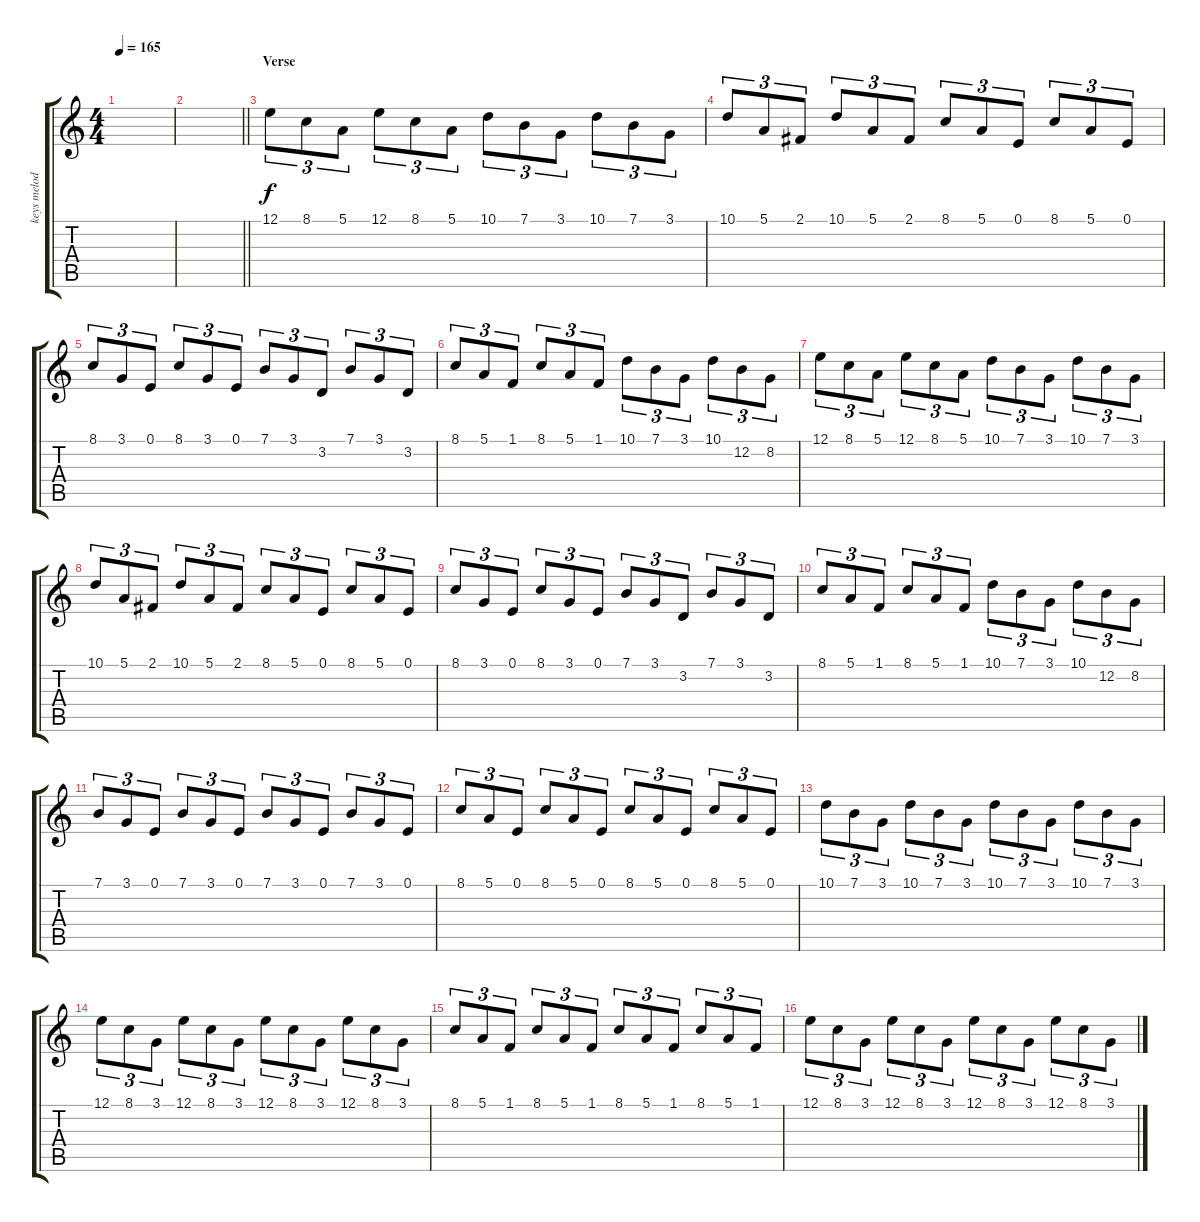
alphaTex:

\track ("keys melody" "keys melod") {instrument musicbox}
\staff {score tabs}
\tuning (E4 B3 G3 D3 A2 E2) {hide}
\ts (4 4)
\tempo 165
\clef g2
\ks aminor
|
\barLineRight lightlight
|
\section ("" "Verse")
12.1.8{tu (3 2)} 8.1.8{tu (3 2)} 5.1.8{tu (3 2)} 12.1.8{tu (3 2)} 8.1.8{tu (3 2)} 5.1.8{tu (3 2)} 10.1.8{tu (3 2)} 7.1.8{tu (3 2)} 3.1.8{tu (3 2)} 10.1.8{tu (3 2)} 7.1.8{tu (3 2)} 3.1.8{tu (3 2)} |
10.1.8{tu (3 2)} 5.1.8{tu (3 2)} 2.1.8{tu (3 2)} 10.1.8{tu (3 2)} 5.1.8{tu (3 2)} 2.1.8{tu (3 2)} 8.1.8{tu (3 2)} 5.1.8{tu (3 2)} 0.1.8{tu (3 2)} 8.1.8{tu (3 2)} 5.1.8{tu (3 2)} 0.1.8{tu (3 2)} |
8.1.8{tu (3 2)} 3.1.8{tu (3 2)} 0.1.8{tu (3 2)} 8.1.8{tu (3 2)} 3.1.8{tu (3 2)} 0.1.8{tu (3 2)} 7.1.8{tu (3 2)} 3.1.8{tu (3 2)} 3.2.8{tu (3 2)} 7.1.8{tu (3 2)} 3.1.8{tu (3 2)} 3.2.8{tu (3 2)} |
8.1.8{tu (3 2)} 5.1.8{tu (3 2)} 1.1.8{tu (3 2)} 8.1.8{tu (3 2)} 5.1.8{tu (3 2)} 1.1.8{tu (3 2)} 10.1.8{tu (3 2)} 7.1.8{tu (3 2)} 3.1.8{tu (3 2)} 10.1.8{tu (3 2)} 12.2.8{tu (3 2)} 8.2.8{tu (3 2)} |
12.1.8{tu (3 2)} 8.1.8{tu (3 2)} 5.1.8{tu (3 2)} 12.1.8{tu (3 2)} 8.1.8{tu (3 2)} 5.1.8{tu (3 2)} 10.1.8{tu (3 2)} 7.1.8{tu (3 2)} 3.1.8{tu (3 2)} 10.1.8{tu (3 2)} 7.1.8{tu (3 2)} 3.1.8{tu (3 2)} |
10.1.8{tu (3 2)} 5.1.8{tu (3 2)} 2.1.8{tu (3 2)} 10.1.8{tu (3 2)} 5.1.8{tu (3 2)} 2.1.8{tu (3 2)} 8.1.8{tu (3 2)} 5.1.8{tu (3 2)} 0.1.8{tu (3 2)} 8.1.8{tu (3 2)} 5.1.8{tu (3 2)} 0.1.8{tu (3 2)} |
8.1.8{tu (3 2)} 3.1.8{tu (3 2)} 0.1.8{tu (3 2)} 8.1.8{tu (3 2)} 3.1.8{tu (3 2)} 0.1.8{tu (3 2)} 7.1.8{tu (3 2)} 3.1.8{tu (3 2)} 3.2.8{tu (3 2)} 7.1.8{tu (3 2)} 3.1.8{tu (3 2)} 3.2.8{tu (3 2)} |
8.1.8{tu (3 2)} 5.1.8{tu (3 2)} 1.1.8{tu (3 2)} 8.1.8{tu (3 2)} 5.1.8{tu (3 2)} 1.1.8{tu (3 2)} 10.1.8{tu (3 2)} 7.1.8{tu (3 2)} 3.1.8{tu (3 2)} 10.1.8{tu (3 2)} 12.2.8{tu (3 2)} 8.2.8{tu (3 2)} |
7.1.8{tu (3 2)} 3.1.8{tu (3 2)} 0.1.8{tu (3 2)} 7.1.8{tu (3 2)} 3.1.8{tu (3 2)} 0.1.8{tu (3 2)} 7.1.8{tu (3 2)} 3.1.8{tu (3 2)} 0.1.8{tu (3 2)} 7.1.8{tu (3 2)} 3.1.8{tu (3 2)} 0.1.8{tu (3 2)} |
8.1.8{tu (3 2)} 5.1.8{tu (3 2)} 0.1.8{tu (3 2)} 8.1.8{tu (3 2)} 5.1.8{tu (3 2)} 0.1.8{tu (3 2)} 8.1.8{tu (3 2)} 5.1.8{tu (3 2)} 0.1.8{tu (3 2)} 8.1.8{tu (3 2)} 5.1.8{tu (3 2)} 0.1.8{tu (3 2)} |
10.1.8{tu (3 2)} 7.1.8{tu (3 2)} 3.1.8{tu (3 2)} 10.1.8{tu (3 2)} 7.1.8{tu (3 2)} 3.1.8{tu (3 2)} 10.1.8{tu (3 2)} 7.1.8{tu (3 2)} 3.1.8{tu (3 2)} 10.1.8{tu (3 2)} 7.1.8{tu (3 2)} 3.1.8{tu (3 2)} |
12.1.8{tu (3 2)} 8.1.8{tu (3 2)} 3.1.8{tu (3 2)} 12.1.8{tu (3 2)} 8.1.8{tu (3 2)} 3.1.8{tu (3 2)} 12.1.8{tu (3 2)} 8.1.8{tu (3 2)} 3.1.8{tu (3 2)} 12.1.8{tu (3 2)} 8.1.8{tu (3 2)} 3.1.8{tu (3 2)} |
8.1.8{tu (3 2)} 5.1.8{tu (3 2)} 1.1.8{tu (3 2)} 8.1.8{tu (3 2)} 5.1.8{tu (3 2)} 1.1.8{tu (3 2)} 8.1.8{tu (3 2)} 5.1.8{tu (3 2)} 1.1.8{tu (3 2)} 8.1.8{tu (3 2)} 5.1.8{tu (3 2)} 1.1.8{tu (3 2)} |
12.1.8{tu (3 2)} 8.1.8{tu (3 2)} 3.1.8{tu (3 2)} 12.1.8{tu (3 2)} 8.1.8{tu (3 2)} 3.1.8{tu (3 2)} 12.1.8{tu (3 2)} 8.1.8{tu (3 2)} 3.1.8{tu (3 2)} 12.1.8{tu (3 2)} 8.1.8{tu (3 2)} 3.1.8{tu (3 2)}
